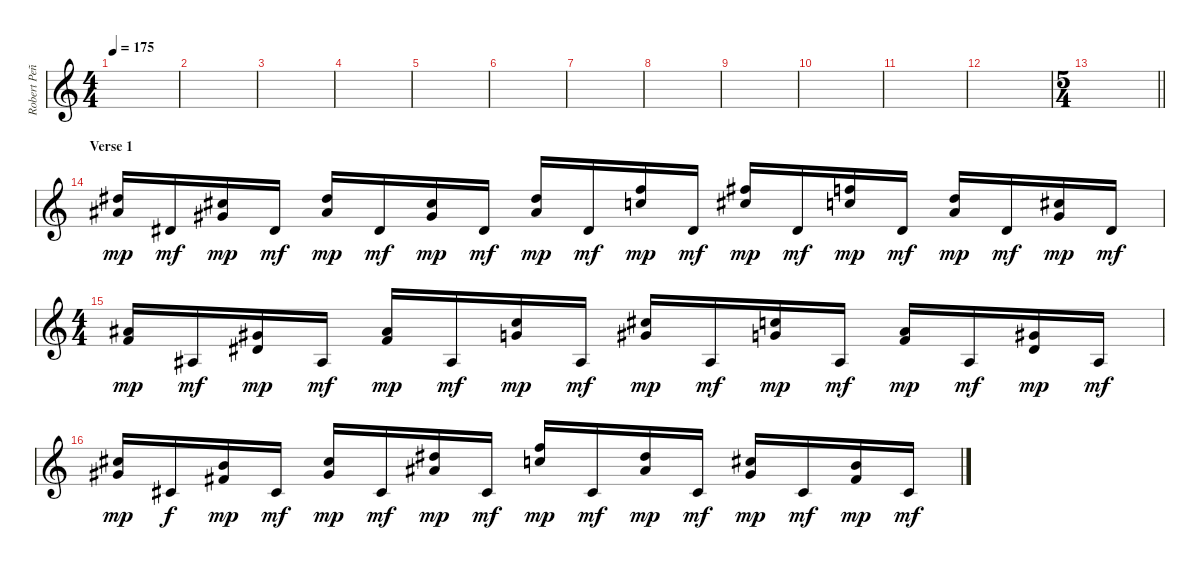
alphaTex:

\track ("Robert Peña de Kamus, Keyboard 2" "Robert Peñ") {instrument brightacousticpiano}
\staff {score}
\tuning (Eb4 Bb3 Gb3 Db3 Ab2 Eb2) {hide}
\ts (4 4)
\tempo 175
\clef g2
\ks c
|
|
|
|
|
|
|
|
|
|
|
|
\ts (5 4)
\barLineRight lightlight
|
\section ("" "Verse 1")
(12.1 12.2).16{dy mp volume 12} 0.1.16{dy mf} (10.1 10.2).16{dy mp} 0.1.16{dy mf} (12.1 12.2).16{dy mp} 0.1.16{dy mf} (10.1 10.2).16{dy mp} 0.1.16{dy mf} (12.1 12.2).16{dy mp} 0.1.16{dy mf} (14.1 14.2).16{dy mp} 0.1.16{dy mf} (15.1 15.2).16{dy mp} 0.1.16{dy mf} (14.1 14.2).16{dy mp} 0.1.16{dy mf} (12.1 12.2).16{dy mp} 0.1.16{dy mf} (10.1 10.2).16{dy mp} 0.1.16{dy mf} |
\ts (4 4)
(7.1 7.2).16{dy mp} 0.2.16{dy mf} (5.1 5.2).16{dy mp} 0.2.16{dy mf} (7.1 7.2).16{dy mp} 0.2.16{dy mf} (9.1 9.2).16{dy mp} 0.2.16{dy mf} (10.1 10.2).16{dy mp} 0.2.16{dy mf} (9.1 9.2).16{dy mp} 0.2.16{dy mf} (7.1 7.2).16{dy mp} 0.2.16{dy mf} (5.1 5.2).16{dy mp} 0.2.16{dy mf} |
(10.1 10.2).16{dy mp} 3.2.16{dy f} (8.1 8.2).16{dy mp} 3.2.16{dy mf} (10.1 10.2).16{dy mp} 3.2.16{dy mf} (12.1 12.2).16{dy mp} 3.2.16{dy mf} (14.1 14.2).16{dy mp} 3.2.16{dy mf} (12.1 12.2).16{dy mp} 3.2.16{dy mf} (10.1 10.2).16{dy mp} 3.2.16{dy mf} (8.1 8.2).16{dy mp} 3.2.16{dy mf}
